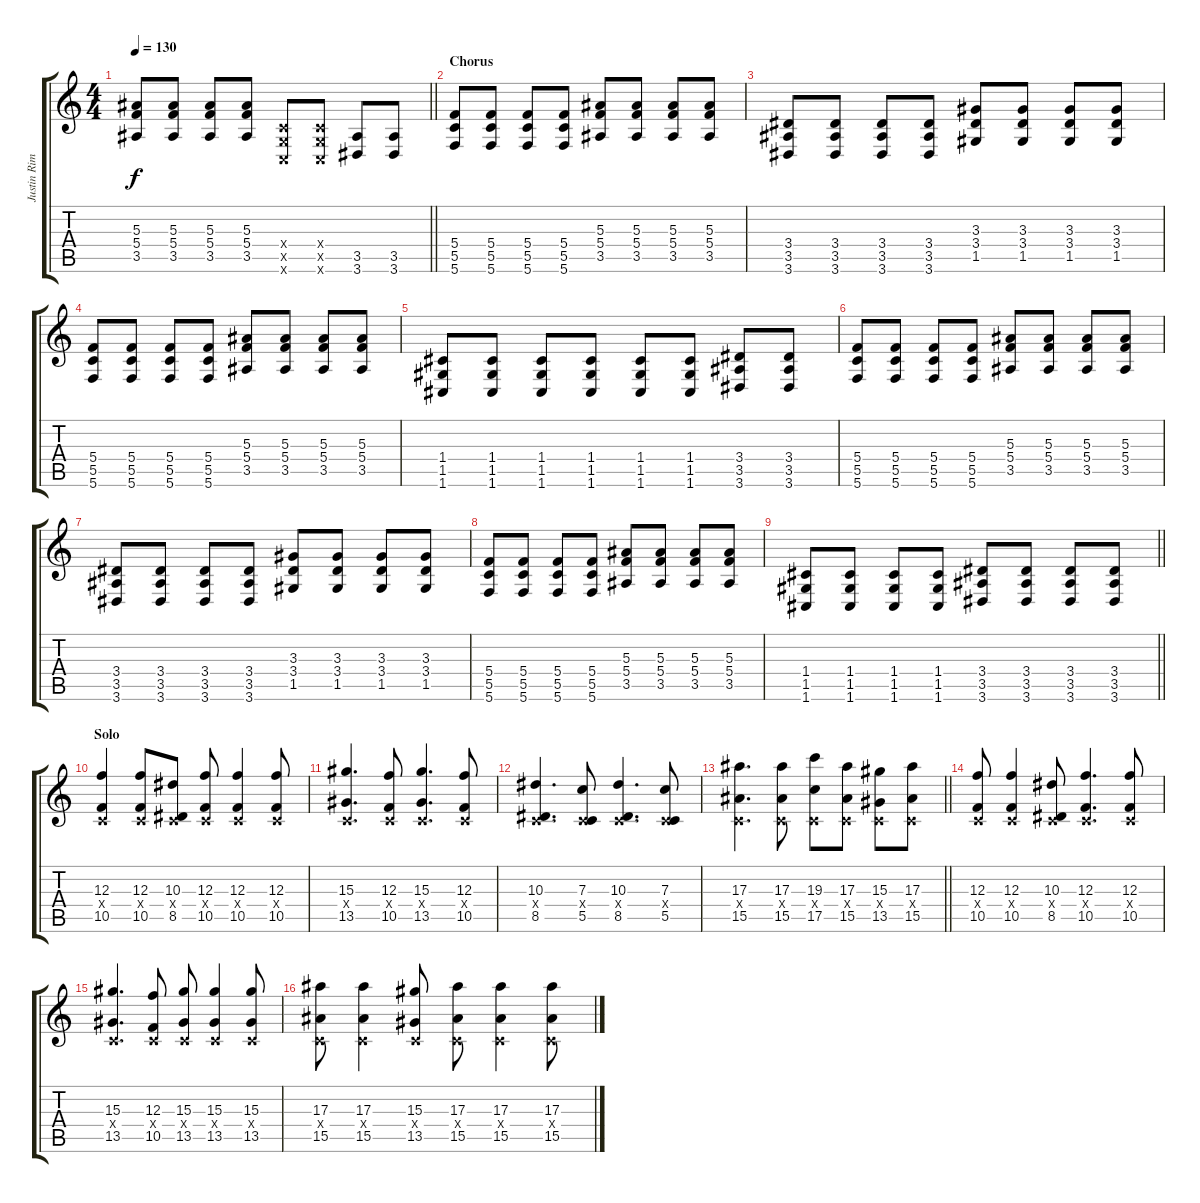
\track ("Justin Rimer  - Guitar Rhythm" "Justin Rim") {instrument overdrivenguitar}
\staff {score tabs}
\tuning (D4 A3 F3 C3 G2 C2) {hide}
\ts (4 4)
\tempo 130
\clef g2
\barLineRight lightlight
\ks c
(5.3 5.4 3.5).8{dy f} (5.3 5.4 3.5).8 (5.3 5.4 3.5).8 (5.3 5.4 3.5).8 (0.4{x} 0.5{x} 0.6{x}).8 (0.4{x} 0.5{x} 0.6{x}).8 (3.5 3.6).8 (3.5 3.6).8 |
\section ("" "Chorus")
(5.4 5.5 5.6).8{instrument overdrivenguitar} (5.4 5.5 5.6).8 (5.4 5.5 5.6).8 (5.4 5.5 5.6).8 (5.3 5.4 3.5).8 (5.3 5.4 3.5).8 (5.3 5.4 3.5).8 (5.3 5.4 3.5).8 |
(3.4 3.5 3.6).8 (3.4 3.5 3.6).8 (3.4 3.5 3.6).8 (3.4 3.5 3.6).8 (3.3 3.4 1.5).8 (3.3 3.4 1.5).8 (3.3 3.4 1.5).8 (3.3 3.4 1.5).8 |
(5.4 5.5 5.6).8 (5.4 5.5 5.6).8 (5.4 5.5 5.6).8 (5.4 5.5 5.6).8 (5.3 5.4 3.5).8 (5.3 5.4 3.5).8 (5.3 5.4 3.5).8 (5.3 5.4 3.5).8 |
(1.4 1.5 1.6).8 (1.4 1.5 1.6).8 (1.4 1.5 1.6).8 (1.4 1.5 1.6).8 (1.4 1.5 1.6).8 (1.4 1.5 1.6).8 (3.4 3.5 3.6).8 (3.4 3.5 3.6).8 |
(5.4 5.5 5.6).8 (5.4 5.5 5.6).8 (5.4 5.5 5.6).8 (5.4 5.5 5.6).8 (5.3 5.4 3.5).8 (5.3 5.4 3.5).8 (5.3 5.4 3.5).8 (5.3 5.4 3.5).8 |
(3.4 3.5 3.6).8 (3.4 3.5 3.6).8 (3.4 3.5 3.6).8 (3.4 3.5 3.6).8 (3.3 3.4 1.5).8 (3.3 3.4 1.5).8 (3.3 3.4 1.5).8 (3.3 3.4 1.5).8 |
(5.4 5.5 5.6).8 (5.4 5.5 5.6).8 (5.4 5.5 5.6).8 (5.4 5.5 5.6).8 (5.3 5.4 3.5).8 (5.3 5.4 3.5).8 (5.3 5.4 3.5).8 (5.3 5.4 3.5).8 |
\barLineRight lightlight
(1.4 1.5 1.6).8 (1.4 1.5 1.6).8 (1.4 1.5 1.6).8 (1.4 1.5 1.6).8 (3.4 3.5 3.6).8 (3.4 3.5 3.6).8 (3.4 3.5 3.6).8 (3.4 3.5 3.6).8 |
\section ("" "Solo")
(12.3 0.4{x} 10.5).4 (12.3 0.4{x} 10.5).8 (10.3 0.4{x} 8.5).8 (12.3 0.4{x} 10.5).8 (12.3 0.4{x} 10.5).4 (12.3 0.4{x} 10.5).8 |
(15.3 0.4{x} 13.5).4{d} (12.3 0.4{x} 10.5).8 (15.3 0.4{x} 13.5).4{d} (12.3 0.4{x} 10.5).8 |
(10.3 0.4{x} 8.5).4{d} (7.3 0.4{x} 5.5).8 (10.3 0.4{x} 8.5).4{d} (7.3 0.4{x} 5.5).8 |
\barLineRight lightlight
(17.3 0.4{x} 15.5).4{d} (17.3 0.4{x} 15.5).8 (19.3 0.4{x} 17.5).8 (17.3 0.4{x} 15.5).8 (15.3 0.4{x} 13.5).8 (17.3 0.4{x} 15.5).8 |
(12.3 0.4{x} 10.5).8 (12.3 0.4{x} 10.5).4 (10.3 0.4{x} 8.5).8 (12.3 0.4{x} 10.5).4{d} (12.3 0.4{x} 10.5).8 |
(15.3 0.4{x} 13.5).4{d} (12.3 0.4{x} 10.5).8 (15.3 0.4{x} 13.5).8 (15.3 0.4{x} 13.5).4 (15.3 0.4{x} 13.5).8 |
(17.3 0.4{x} 15.5).8 (17.3 0.4{x} 15.5).4 (15.3 0.4{x} 13.5).8 (17.3 0.4{x} 15.5).8 (17.3 0.4{x} 15.5).4 (17.3 0.4{x} 15.5).8
